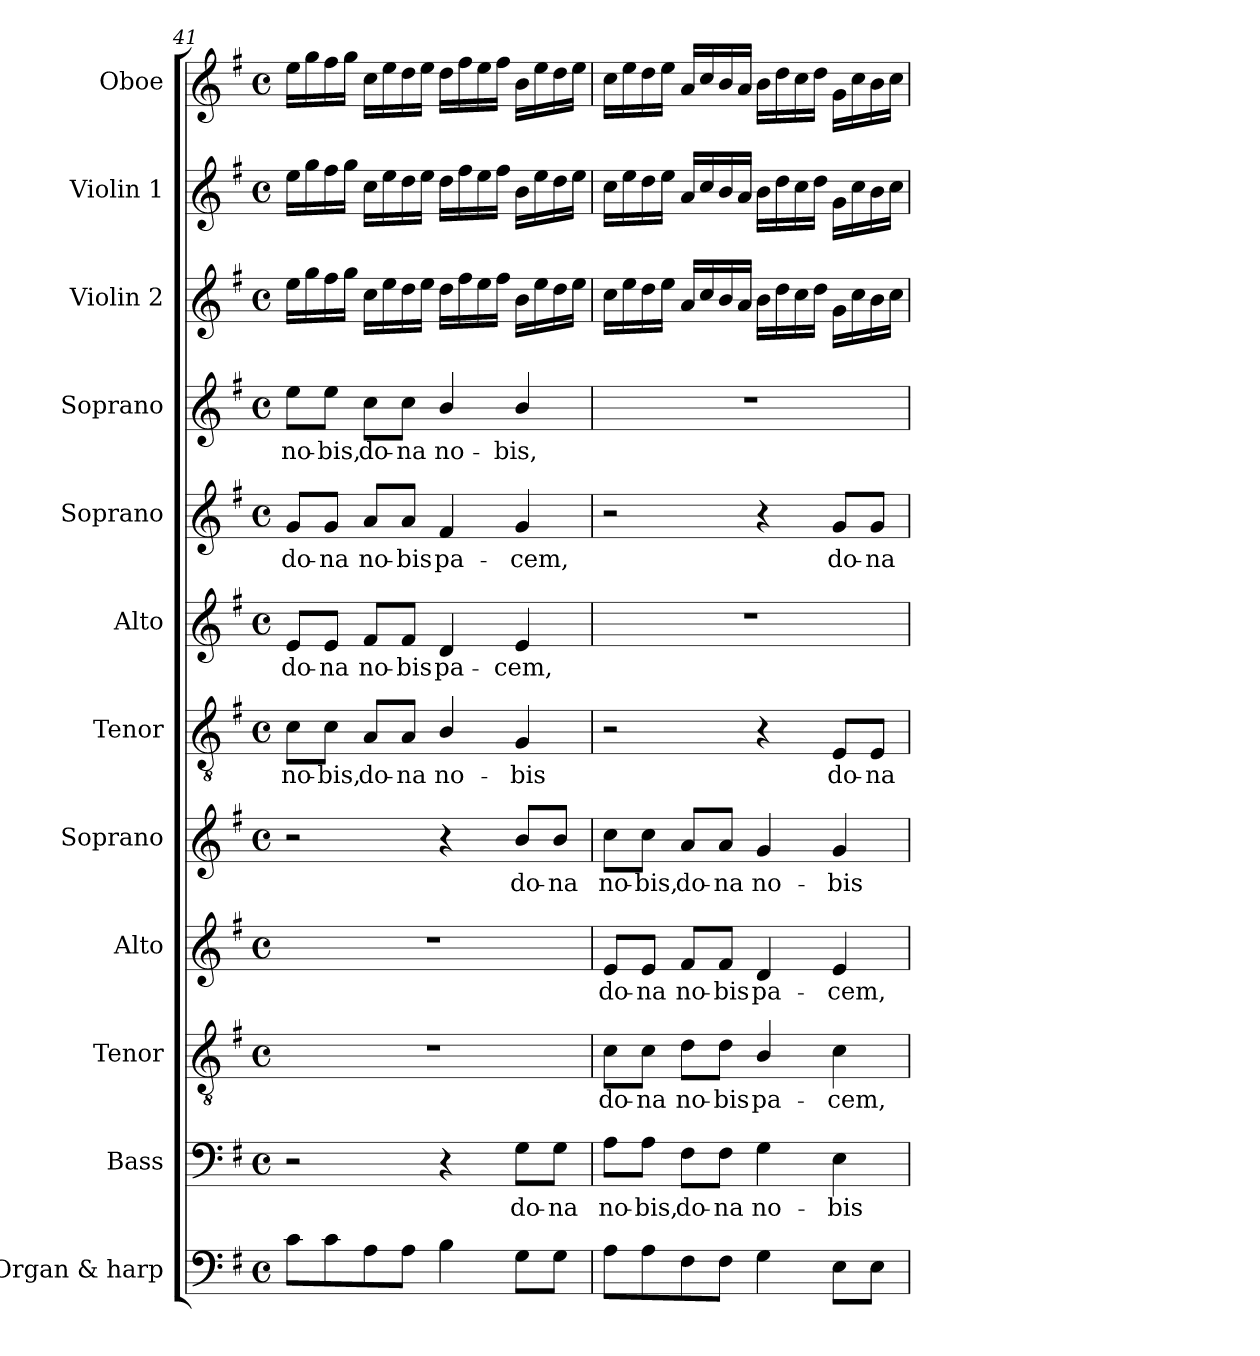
**kern	**kern	**text	**kern	**text	**kern	**text	**kern	**text	**kern	**text	**kern	**text	**kern	**text	**kern	**text	**kern	**kern	**kern
*part12	*part11	*part11	*part10	*part10	*part9	*part9	*part8	*part8	*part7	*part7	*part6	*part6	*part5	*part5	*part4	*part4	*part3	*part2	*part1
*staff12	*staff11	*staff11	*staff10	*staff10	*staff9	*staff9	*staff8	*staff8	*staff7	*staff7	*staff6	*staff6	*staff5	*staff5	*staff4	*staff4	*staff3	*staff2	*staff1
*I"Organ & harp	*I"Bass	*	*I"Tenor	*	*I"Alto	*	*I"Soprano	*	*I"Tenor	*	*I"Alto	*	*I"Soprano	*	*I"Soprano	*	*I"Violin 2	*I"Violin 1	*I"Oboe
*I'Org. & H.	*I'B.	*	*I'T.	*	*I'A.	*	*I'S.	*	*I'T.	*	*I'A.	*	*I'S.	*	*I'S.	*	*I'Vln. 2	*I'Vln. 1	*I'Ob.
!!LO:PB:g=z
*clefF4	*clefF4	*	*clefGv2	*	*clefG2	*	*clefG2	*	*clefGv2	*	*clefG2	*	*clefG2	*	*clefG2	*	*clefG2	*clefG2	*clefG2
*	*	*	*ITrd7c12	*	*	*	*	*	*ITrd7c12	*	*	*	*	*	*	*	*	*	*
*k[f#]	*k[f#]	*	*k[f#]	*	*k[f#]	*	*k[f#]	*	*k[f#]	*	*k[f#]	*	*k[f#]	*	*k[f#]	*	*k[f#]	*k[f#]	*k[f#]
*G:	*G:	*	*G:	*	*G:	*	*G:	*	*G:	*	*G:	*	*G:	*	*G:	*	*G:	*G:	*G:
*M4/4	*M4/4	*	*M4/4	*	*M4/4	*	*M4/4	*	*M4/4	*	*M4/4	*	*M4/4	*	*M4/4	*	*M4/4	*M4/4	*M4/4
*met(c)	*met(c)	*	*met(c)	*	*met(c)	*	*met(c)	*	*met(c)	*	*met(c)	*	*met(c)	*	*met(c)	*	*met(c)	*met(c)	*met(c)
=41	=41	=41	=41	=41	=41	=41	=41	=41	=41	=41	=41	=41	=41	=41	=41	=41	=41	=41	=41
!	!	!	!	!	!	!	!	!	!	!LO:LY:b:color=#000000	!	!	!	!	!	!	!	!	!
!	!	!	!	!	!	!	!	!	!	!	!	!LO:LY:b:color=#000000	!	!	!	!	!	!	!
!	!	!	!	!	!	!	!	!	!	!	!	!	!	!LO:LY:b:color=#000000	!	!	!	!	!
!	!	!	!	!	!	!	!	!	!	!	!	!	!	!	!	!LO:LY:b:color=#000000	!	!	!
8ci\L	2r	.	1r	.	1r	.	2r	.	8Ci\L	no-	8ei/L	do-	8gi/L	do-	8eei\L	no-	16eei\LL	16eei\LL	16eei\LL
.	.	.	.	.	.	.	.	.	.	.	.	.	.	.	.	.	16ggi\	16ggi\	16ggi\
!	!	!	!	!	!	!	!	!	!	!LO:LY:b:color=#000000	!	!	!	!	!	!	!	!	!
!	!	!	!	!	!	!	!	!	!	!	!	!LO:LY:b:color=#000000	!	!	!	!	!	!	!
!	!	!	!	!	!	!	!	!	!	!	!	!	!	!LO:LY:b:color=#000000	!	!	!	!	!
!	!	!	!	!	!	!	!	!	!	!	!	!	!	!	!	!LO:LY:b:color=#000000	!	!	!
8ci\	.	.	.	.	.	.	.	.	8Ci\J	-bis,	8ei/J	-na	8gi/J	-na	8eei\J	-bis,	16ff#i\	16ff#i\	16ff#i\
.	.	.	.	.	.	.	.	.	.	.	.	.	.	.	.	.	16ggi\JJ	16ggi\JJ	16ggi\JJ
!	!	!	!	!	!	!	!	!	!	!LO:LY:b:color=#000000	!	!	!	!	!	!	!	!	!
!	!	!	!	!	!	!	!	!	!	!	!	!LO:LY:b:color=#000000	!	!	!	!	!	!	!
!	!	!	!	!	!	!	!	!	!	!	!	!	!	!LO:LY:b:color=#000000	!	!	!	!	!
!	!	!	!	!	!	!	!	!	!	!	!	!	!	!	!	!LO:LY:b:color=#000000	!	!	!
8Ai\	.	.	.	.	.	.	.	.	8AAi/L	do-	8f#i/L	no-	8ai/L	no-	8cci\L	do-	16cci\LL	16cci\LL	16cci\LL
.	.	.	.	.	.	.	.	.	.	.	.	.	.	.	.	.	16eei\	16eei\	16eei\
!	!	!	!	!	!	!	!	!	!	!LO:LY:b:color=#000000	!	!	!	!	!	!	!	!	!
!	!	!	!	!	!	!	!	!	!	!	!	!LO:LY:b:color=#000000	!	!	!	!	!	!	!
!	!	!	!	!	!	!	!	!	!	!	!	!	!	!LO:LY:b:color=#000000	!	!	!	!	!
!	!	!	!	!	!	!	!	!	!	!	!	!	!	!	!	!LO:LY:b:color=#000000	!	!	!
8Ai\J	.	.	.	.	.	.	.	.	8AAi/J	-na	8f#i/J	-bis	8ai/J	-bis	8cci\J	-na	16ddi\	16ddi\	16ddi\
.	.	.	.	.	.	.	.	.	.	.	.	.	.	.	.	.	16eei\JJ	16eei\JJ	16eei\JJ
!	!	!	!	!	!	!	!	!	!	!LO:LY:b:color=#000000	!	!	!	!	!	!	!	!	!
!	!	!	!	!	!	!	!	!	!	!	!	!LO:LY:b:color=#000000	!	!	!	!	!	!	!
!	!	!	!	!	!	!	!	!	!	!	!	!	!	!LO:LY:b:color=#000000	!	!	!	!	!
!	!	!	!	!	!	!	!	!	!	!	!	!	!	!	!	!LO:LY:b:color=#000000	!	!	!
4Bi\	4r	.	.	.	.	.	4r	.	4BBi/	no-	4di/	pa-	4f#i/	pa-	4bi/	no-	16ddi\LL	16ddi\LL	16ddi\LL
.	.	.	.	.	.	.	.	.	.	.	.	.	.	.	.	.	16ff#i\	16ff#i\	16ff#i\
.	.	.	.	.	.	.	.	.	.	.	.	.	.	.	.	.	16eei\	16eei\	16eei\
.	.	.	.	.	.	.	.	.	.	.	.	.	.	.	.	.	16ff#i\JJ	16ff#i\JJ	16ff#i\JJ
!	!	!LO:LY:b:color=#000000	!	!	!	!	!	!	!	!	!	!	!	!	!	!	!	!	!
!	!	!	!	!	!	!	!	!LO:LY:b:color=#000000	!	!	!	!	!	!	!	!	!	!	!
!	!	!	!	!	!	!	!	!	!	!LO:LY:b:color=#000000	!	!	!	!	!	!	!	!	!
!	!	!	!	!	!	!	!	!	!	!	!	!LO:LY:b:color=#000000	!	!	!	!	!	!	!
!	!	!	!	!	!	!	!	!	!	!	!	!	!	!LO:LY:b:color=#000000	!	!	!	!	!
!	!	!	!	!	!	!	!	!	!	!	!	!	!	!	!	!LO:LY:b:color=#000000	!	!	!
8Gi\L	8Gi\L	do-	.	.	.	.	8bi/L	do-	4GGi/	-bis	4ei/	-cem,	4gi/	-cem,	4bi/	-bis,	16bi\LL	16bi\LL	16bi\LL
.	.	.	.	.	.	.	.	.	.	.	.	.	.	.	.	.	16eei\	16eei\	16eei\
!	!	!LO:LY:b:color=#000000	!	!	!	!	!	!	!	!	!	!	!	!	!	!	!	!	!
!	!	!	!	!	!	!	!	!LO:LY:b:color=#000000	!	!	!	!	!	!	!	!	!	!	!
8Gi\J	8Gi\J	-na	.	.	.	.	8bi/J	-na	.	.	.	.	.	.	.	.	16ddi\	16ddi\	16ddi\
.	.	.	.	.	.	.	.	.	.	.	.	.	.	.	.	.	16eei\JJ	16eei\JJ	16eei\JJ
=42	=42	=42	=42	=42	=42	=42	=42	=42	=42	=42	=42	=42	=42	=42	=42	=42	=42	=42	=42
!	!	!LO:LY:b:color=#000000	!	!	!	!	!	!	!	!	!	!	!	!	!	!	!	!	!
!	!	!	!	!LO:LY:b:color=#000000	!	!	!	!	!	!	!	!	!	!	!	!	!	!	!
!	!	!	!	!	!	!LO:LY:b:color=#000000	!	!	!	!	!	!	!	!	!	!	!	!	!
!	!	!	!	!	!	!	!	!LO:LY:b:color=#000000	!	!	!	!	!	!	!	!	!	!	!
8Ai\L	8Ai\L	no-	8Ci\L	do-	8ei/L	do-	8cci\L	no-	2r	.	1r	.	2r	.	1r	.	16cci\LL	16cci\LL	16cci\LL
.	.	.	.	.	.	.	.	.	.	.	.	.	.	.	.	.	16eei\	16eei\	16eei\
!	!	!LO:LY:b:color=#000000	!	!	!	!	!	!	!	!	!	!	!	!	!	!	!	!	!
!	!	!	!	!LO:LY:b:color=#000000	!	!	!	!	!	!	!	!	!	!	!	!	!	!	!
!	!	!	!	!	!	!LO:LY:b:color=#000000	!	!	!	!	!	!	!	!	!	!	!	!	!
!	!	!	!	!	!	!	!	!LO:LY:b:color=#000000	!	!	!	!	!	!	!	!	!	!	!
8Ai\	8Ai\J	-bis,	8Ci\J	-na	8ei/J	-na	8cci\J	-bis,	.	.	.	.	.	.	.	.	16ddi\	16ddi\	16ddi\
.	.	.	.	.	.	.	.	.	.	.	.	.	.	.	.	.	16eei\JJ	16eei\JJ	16eei\JJ
!	!	!LO:LY:b:color=#000000	!	!	!	!	!	!	!	!	!	!	!	!	!	!	!	!	!
!	!	!	!	!LO:LY:b:color=#000000	!	!	!	!	!	!	!	!	!	!	!	!	!	!	!
!	!	!	!	!	!	!LO:LY:b:color=#000000	!	!	!	!	!	!	!	!	!	!	!	!	!
!	!	!	!	!	!	!	!	!LO:LY:b:color=#000000	!	!	!	!	!	!	!	!	!	!	!
8F#i\	8F#i\L	do-	8Di\L	no-	8f#i/L	no-	8ai/L	do-	.	.	.	.	.	.	.	.	16ai/LL	16ai/LL	16ai/LL
.	.	.	.	.	.	.	.	.	.	.	.	.	.	.	.	.	16cci/	16cci/	16cci/
!	!	!LO:LY:b:color=#000000	!	!	!	!	!	!	!	!	!	!	!	!	!	!	!	!	!
!	!	!	!	!LO:LY:b:color=#000000	!	!	!	!	!	!	!	!	!	!	!	!	!	!	!
!	!	!	!	!	!	!LO:LY:b:color=#000000	!	!	!	!	!	!	!	!	!	!	!	!	!
!	!	!	!	!	!	!	!	!LO:LY:b:color=#000000	!	!	!	!	!	!	!	!	!	!	!
8F#i\J	8F#i\J	-na	8Di\J	-bis	8f#i/J	-bis	8ai/J	-na	.	.	.	.	.	.	.	.	16bi/	16bi/	16bi/
.	.	.	.	.	.	.	.	.	.	.	.	.	.	.	.	.	16ai/JJ	16ai/JJ	16ai/JJ
!	!	!LO:LY:b:color=#000000	!	!	!	!	!	!	!	!	!	!	!	!	!	!	!	!	!
!	!	!	!	!LO:LY:b:color=#000000	!	!	!	!	!	!	!	!	!	!	!	!	!	!	!
!	!	!	!	!	!	!LO:LY:b:color=#000000	!	!	!	!	!	!	!	!	!	!	!	!	!
!	!	!	!	!	!	!	!	!LO:LY:b:color=#000000	!	!	!	!	!	!	!	!	!	!	!
4Gi\	4Gi\	no-	4BBi/	pa-	4di/	pa-	4gi/	no-	4r	.	.	.	4r	.	.	.	16bi\LL	16bi\LL	16bi\LL
.	.	.	.	.	.	.	.	.	.	.	.	.	.	.	.	.	16ddi\	16ddi\	16ddi\
.	.	.	.	.	.	.	.	.	.	.	.	.	.	.	.	.	16cci\	16cci\	16cci\
.	.	.	.	.	.	.	.	.	.	.	.	.	.	.	.	.	16ddi\JJ	16ddi\JJ	16ddi\JJ
!	!	!LO:LY:b:color=#000000	!	!	!	!	!	!	!	!	!	!	!	!	!	!	!	!	!
!	!	!	!	!LO:LY:b:color=#000000	!	!	!	!	!	!	!	!	!	!	!	!	!	!	!
!	!	!	!	!	!	!LO:LY:b:color=#000000	!	!	!	!	!	!	!	!	!	!	!	!	!
!	!	!	!	!	!	!	!	!LO:LY:b:color=#000000	!	!	!	!	!	!	!	!	!	!	!
!	!	!	!	!	!	!	!	!	!	!LO:LY:b:color=#000000	!	!	!	!	!	!	!	!	!
!	!	!	!	!	!	!	!	!	!	!	!	!	!	!LO:LY:b:color=#000000	!	!	!	!	!
8Ei\L	4Ei\	-bis	4Ci\	-cem,	4ei/	-cem,	4gi/	-bis	8EEi/L	do-	.	.	8gi/L	do-	.	.	16gi\LL	16gi\LL	16gi\LL
.	.	.	.	.	.	.	.	.	.	.	.	.	.	.	.	.	16cci\	16cci\	16cci\
!	!	!	!	!	!	!	!	!	!	!LO:LY:b:color=#000000	!	!	!	!	!	!	!	!	!
!	!	!	!	!	!	!	!	!	!	!	!	!	!	!LO:LY:b:color=#000000	!	!	!	!	!
8Ei\J	.	.	.	.	.	.	.	.	8EEi/J	-na	.	.	8gi/J	-na	.	.	16bi\	16bi\	16bi\
.	.	.	.	.	.	.	.	.	.	.	.	.	.	.	.	.	16cci\JJ	16cci\JJ	16cci\JJ
=	=	=	=	=	=	=	=	=	=	=	=	=	=	=	=	=	=	=	=
*-	*-	*-	*-	*-	*-	*-	*-	*-	*-	*-	*-	*-	*-	*-	*-	*-	*-	*-	*-
